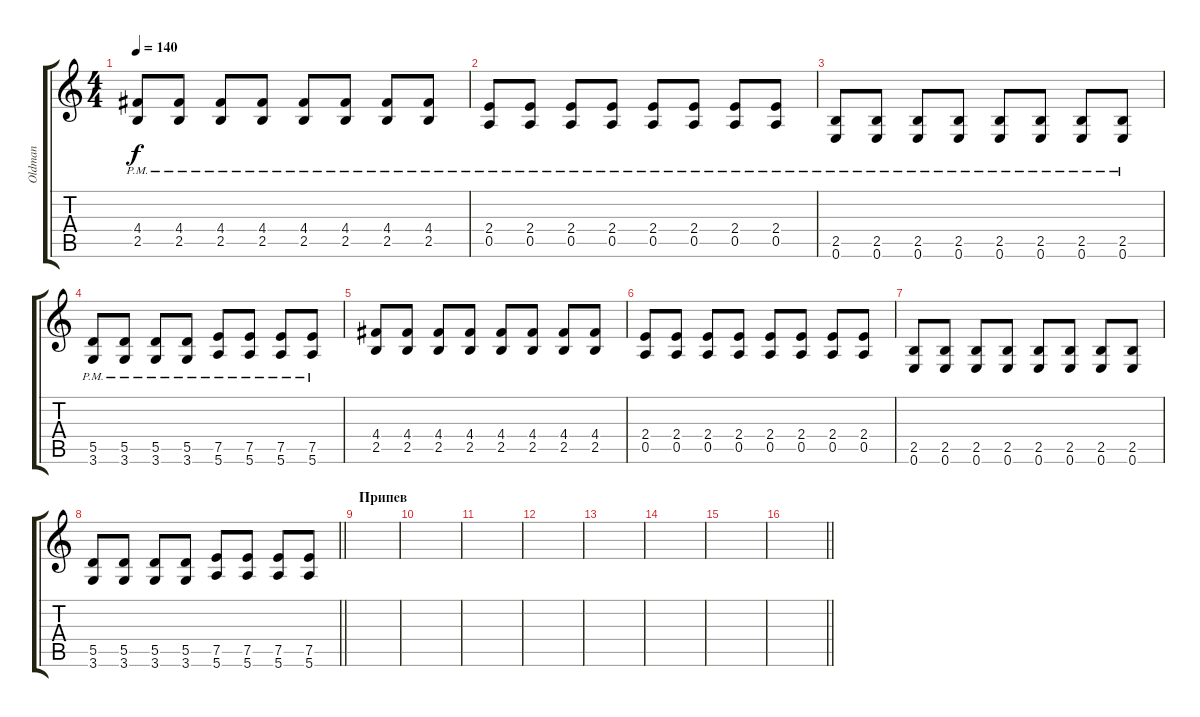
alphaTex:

\track ("Oldman" "Oldman") {instrument distortionguitar}
\staff {score tabs}
\tuning (E4 B3 G3 D3 A2 E2) {hide}
\ts (4 4)
\tempo 140
\clef g2
\ks c
(4.4{pm} 2.5{pm}).8{dy f} (4.4{pm} 2.5{pm}).8 (4.4{pm} 2.5{pm}).8 (4.4{pm} 2.5{pm}).8 (4.4{pm} 2.5{pm}).8 (4.4{pm} 2.5{pm}).8 (4.4{pm} 2.5{pm}).8 (4.4{pm} 2.5{pm}).8 |
(2.4{pm} 0.5{pm}).8 (2.4{pm} 0.5{pm}).8 (2.4{pm} 0.5{pm}).8 (2.4{pm} 0.5{pm}).8 (2.4{pm} 0.5{pm}).8 (2.4{pm} 0.5{pm}).8 (2.4{pm} 0.5{pm}).8 (2.4{pm} 0.5{pm}).8 |
(2.5{pm} 0.6{pm}).8 (2.5{pm} 0.6{pm}).8 (2.5{pm} 0.6{pm}).8 (2.5{pm} 0.6{pm}).8 (2.5{pm} 0.6{pm}).8 (2.5{pm} 0.6{pm}).8 (2.5{pm} 0.6{pm}).8 (2.5{pm} 0.6{pm}).8 |
(5.5{pm} 3.6{pm}).8 (5.5{pm} 3.6{pm}).8 (5.5{pm} 3.6{pm}).8 (5.5{pm} 3.6{pm}).8 (7.5{pm} 5.6{pm}).8 (7.5{pm} 5.6{pm}).8 (7.5{pm} 5.6{pm}).8 (7.5{pm} 5.6{pm}).8 |
(4.4 2.5).8 (4.4 2.5).8 (4.4 2.5).8 (4.4 2.5).8 (4.4 2.5).8 (4.4 2.5).8 (4.4 2.5).8 (4.4 2.5).8 |
(2.4 0.5).8 (2.4 0.5).8 (2.4 0.5).8 (2.4 0.5).8 (2.4 0.5).8 (2.4 0.5).8 (2.4 0.5).8 (2.4 0.5).8 |
(2.5 0.6).8 (2.5 0.6).8 (2.5 0.6).8 (2.5 0.6).8 (2.5 0.6).8 (2.5 0.6).8 (2.5 0.6).8 (2.5 0.6).8 |
\barLineRight lightlight
(5.5 3.6).8 (5.5 3.6).8 (5.5 3.6).8 (5.5 3.6).8 (7.5 5.6).8 (7.5 5.6).8 (7.5 5.6).8 (7.5 5.6).8 |
\section ("" "Припев")
|
|
|
|
|
|
|
\barLineRight lightlight
